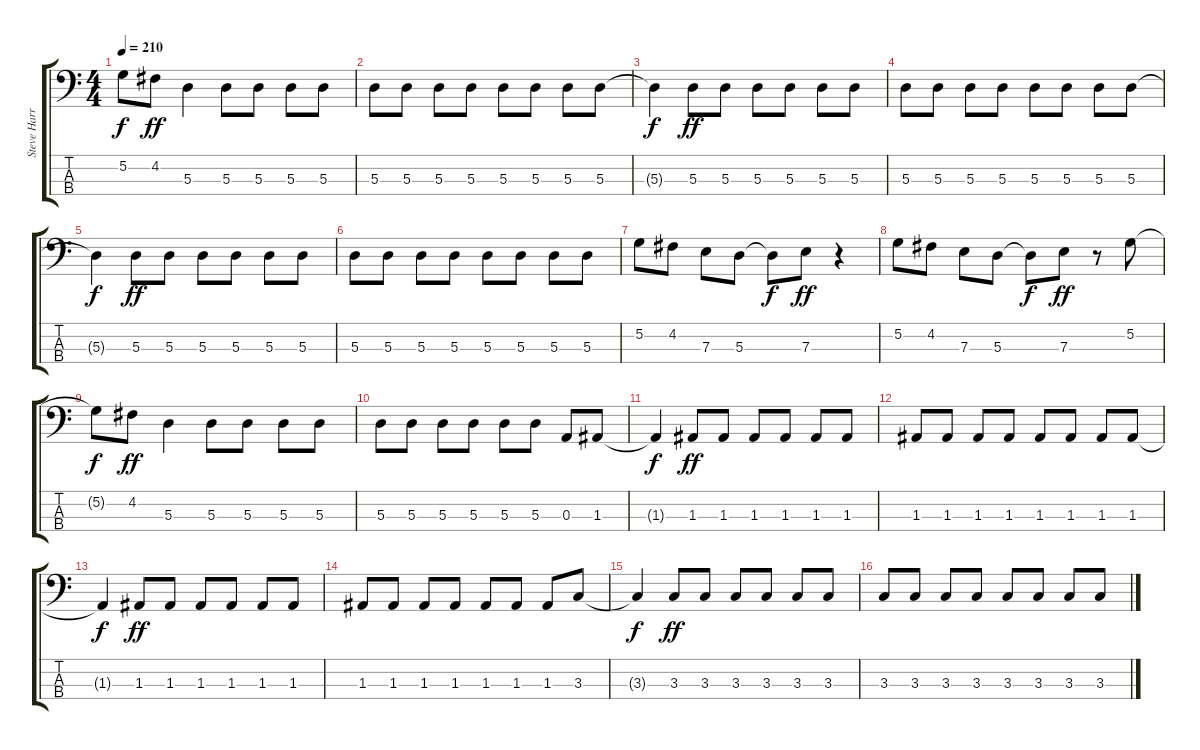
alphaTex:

\track ("Steve Harris" "Steve Harr") {instrument electricbassfinger}
\staff {score tabs}
\tuning (G2 D2 A1 E1) {hide}
\ts (4 4)
\tempo 210
\clef f4
\ks c
5.2{t}.8{dy f} 4.2.8{dy ff} 5.3.4 5.3.8 5.3.8 5.3.8 5.3.8 |
5.3.8 5.3.8 5.3.8 5.3.8 5.3.8 5.3.8 5.3.8 5.3.8 |
5.3{t}.4{dy f} 5.3.8{dy ff} 5.3.8 5.3.8 5.3.8 5.3.8 5.3.8 |
5.3.8 5.3.8 5.3.8 5.3.8 5.3.8 5.3.8 5.3.8 5.3.8 |
5.3{t}.4{dy f} 5.3.8{dy ff} 5.3.8 5.3.8 5.3.8 5.3.8 5.3.8 |
5.3.8 5.3.8 5.3.8 5.3.8 5.3.8 5.3.8 5.3.8 5.3.8 |
5.2.8 4.2.8 7.3.8 5.3.8 5.3{t}.8{dy f} 7.3.8{dy ff} r.4 |
5.2.8 4.2.8 7.3.8 5.3.8 5.3{t}.8{dy f} 7.3.8{dy ff} r.8 5.2.8 |
5.2{t}.8{dy f} 4.2.8{dy ff} 5.3.4 5.3.8 5.3.8 5.3.8 5.3.8 |
5.3.8 5.3.8 5.3.8 5.3.8 5.3.8 5.3.8 0.3.8 1.3.8 |
1.3{t}.4{dy f} 1.3.8{dy ff} 1.3.8 1.3.8 1.3.8 1.3.8 1.3.8 |
1.3.8 1.3.8 1.3.8 1.3.8 1.3.8 1.3.8 1.3.8 1.3.8 |
1.3{t}.4{dy f} 1.3.8{dy ff} 1.3.8 1.3.8 1.3.8 1.3.8 1.3.8 |
1.3.8 1.3.8 1.3.8 1.3.8 1.3.8 1.3.8 1.3.8 3.3.8 |
3.3{t}.4{dy f} 3.3.8{dy ff} 3.3.8 3.3.8 3.3.8 3.3.8 3.3.8 |
3.3.8 3.3.8 3.3.8 3.3.8 3.3.8 3.3.8 3.3.8 3.3.8
